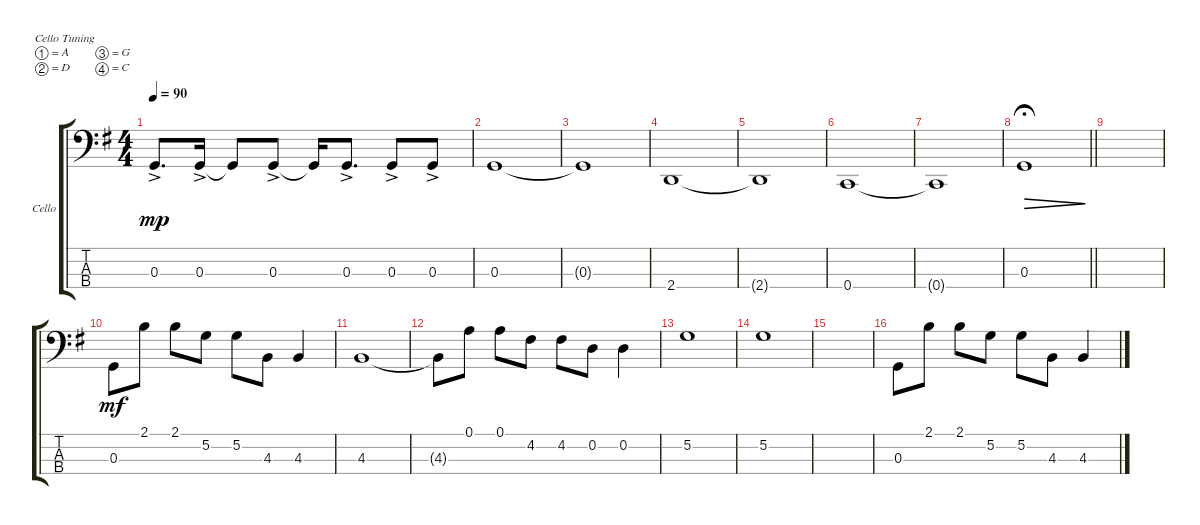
\defaultSystemsLayout 4
\bracketExtendMode groupsimilarinstruments
\firstSystemTrackNameOrientation horizontal
\otherSystemsTrackNameOrientation horizontal
\track ("Cello" "Cello") {instrument cello}
\staff {score tabs}
\tuning (A3 D3 G2 C2)
\ts (4 4)
\tempo 90
\clef f4
\ks g
0.3{ac}.8{d dy mp} 0.3{ac}.16 0.3{t}.8 0.3{ac}.8 0.3{t}.16 0.3{ac}.8{d} 0.3{ac}.8 0.3{ac}.8 |
0.3.1 |
0.3{t}.1 |
2.4.1 |
2.4{t}.1 |
0.4.1 |
0.4{t}.1 |
\barLineRight lightlight
0.3.1{dec fermata (medium 0.5)} |
|
0.3.8{dy mf} 2.1.8 2.1.8 5.2.8 5.2.8 4.3.8 4.3.4 |
4.3.1 |
4.3{t}.8 0.1.8 0.1.8 4.2.8 4.2.8 0.2.8 0.2.4 |
5.2.1 |
5.2.1 |
|
0.3.8 2.1.8 2.1.8 5.2.8 5.2.8 4.3.8 4.3.4
